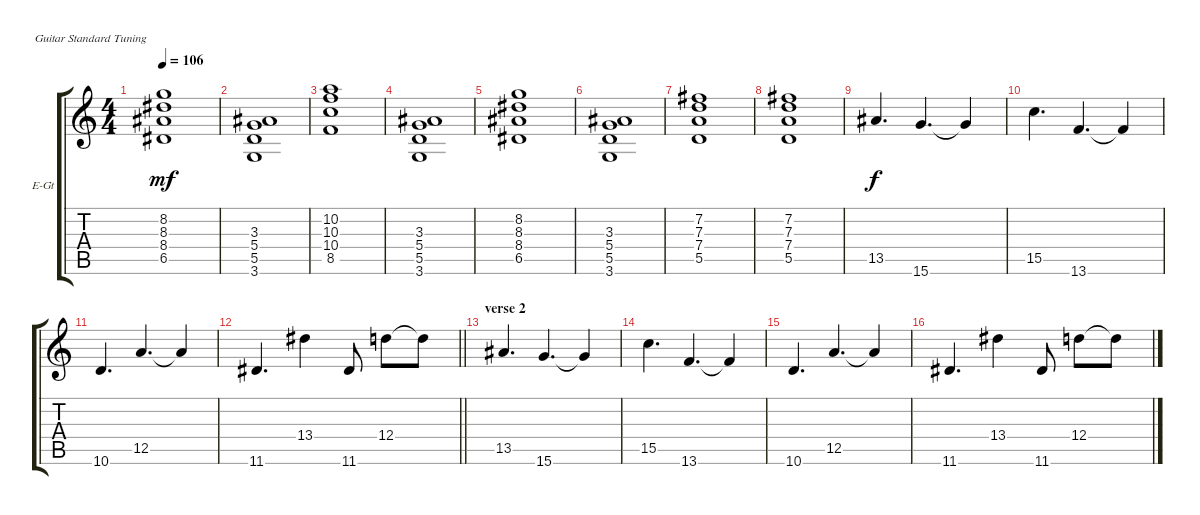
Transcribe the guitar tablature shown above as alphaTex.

\bracketExtendMode groupsimilarinstruments
\firstSystemTrackNameOrientation horizontal
\otherSystemsTrackNameOrientation horizontal
\track ("Electric Guitar" "E-Gt") {instrument overdrivenguitar}
\staff {score tabs}
\tuning (E4 B3 G3 D3 A2 E2)
\ts (4 4)
\tempo 106
\clef g2
\scale
0.333333
\ks c
(8.2 8.3 8.4 6.5).1{dy mf} |
\scale
0.333333 (3.3 5.4 5.5 3.6).1 |
\scale
0.333333 (10.2 10.3 10.4 8.5).1 |
\scale
0.333333 (3.3 5.4 5.5 3.6).1 |
\scale
0.333333 (8.2 8.3 8.4 6.5).1 |
\scale
0.333333 (3.3 5.4 5.5 3.6).1 |
\scale
0.333333 (7.2 7.3 7.4 5.5).1 |
\scale
0.333333 (7.2 7.3 7.4 5.5).1 |
\scale
0.333333 13.5.4{d dy f} 15.6.4{d} 15.6{t}.4 |
\scale
0.333333 15.5.4{d} 13.6.4{d} 13.6{t}.4 |
\scale
0.333333 10.6.4{d} 12.5.4{d} 12.5{t}.4 |
\scale
0.333333
\barLineRight lightlight
11.6.4{d} 13.4.4 11.6.8 12.4.8 12.4{t}.8 |
\section ("" "verse 2")
\scale
0.333333 13.5.4{d} 15.6.4{d} 15.6{t}.4 |
\scale
0.333333 15.5.4{d} 13.6.4{d} 13.6{t}.4 |
\scale
0.333333 10.6.4{d} 12.5.4{d} 12.5{t}.4 |
\scale
0.333333 11.6.4{d} 13.4.4 11.6.8 12.4.8 12.4{t}.8
